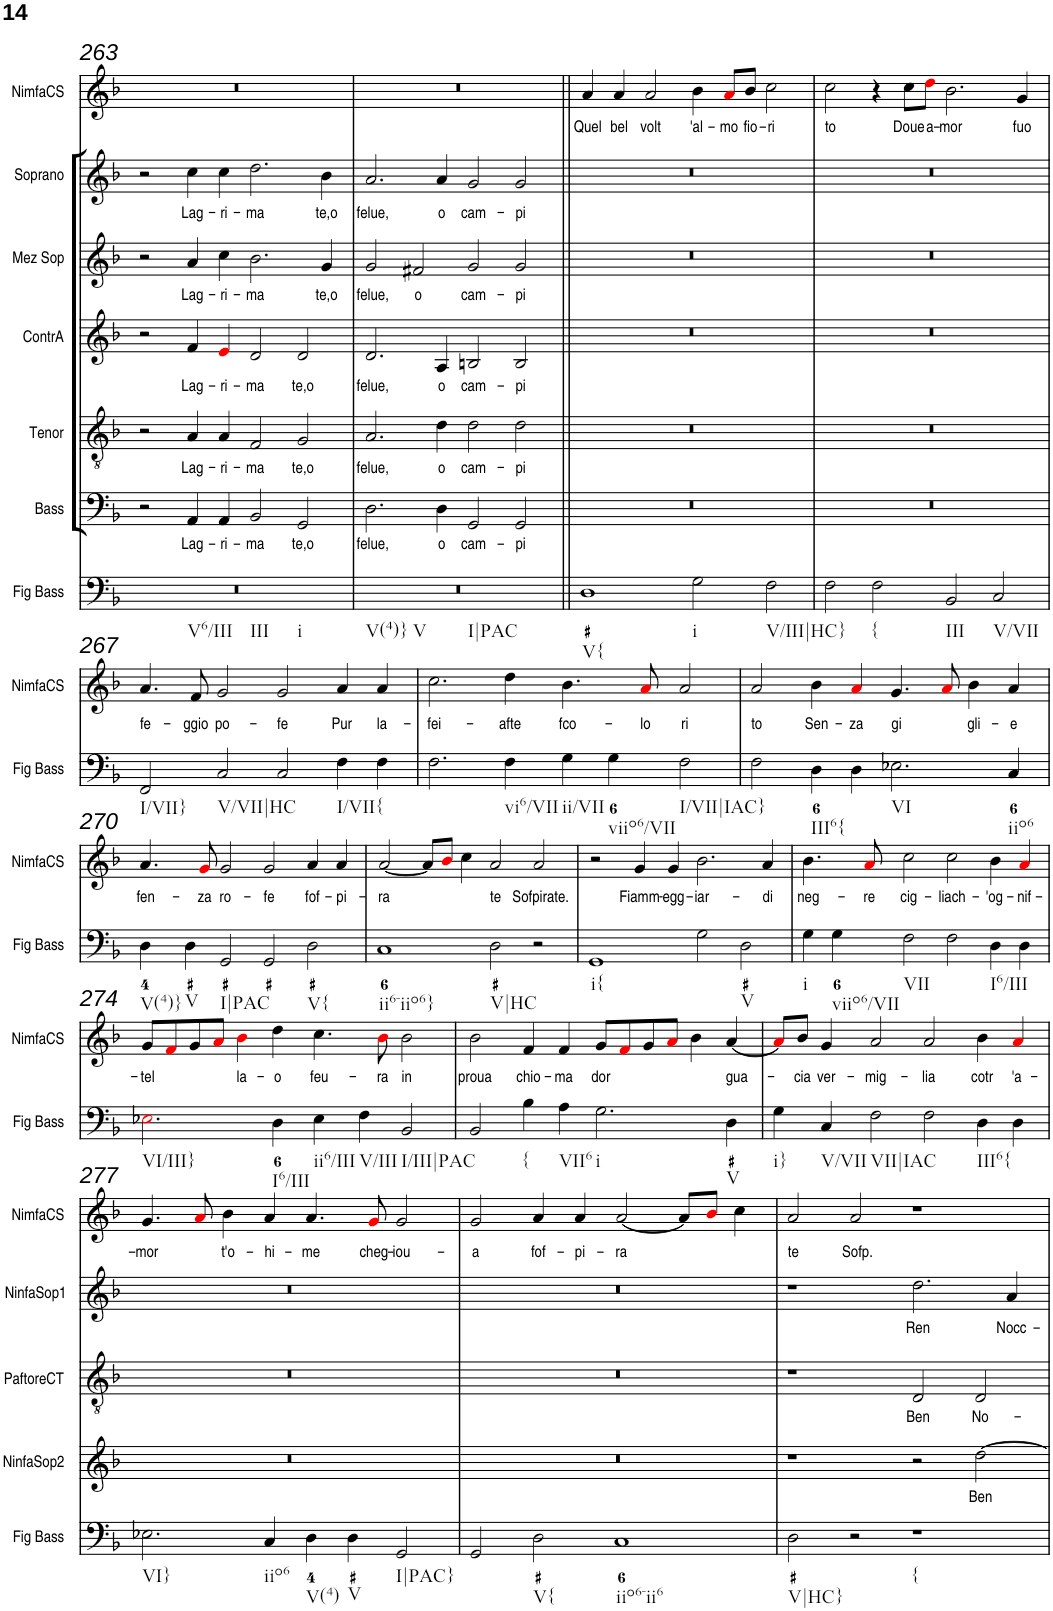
**kern	**kern	**text	**kern	**text	**kern	**text	**kern	**text	**kern	**text	**kern	**text	**kern	**text	**kern	**text	**kern	**text
*part10	*part9	*part9	*part8	*part8	*part7	*part7	*part6	*part6	*part5	*part5	*part4	*part4	*part3	*part3	*part2	*part2	*part1	*part1
*staff10	*staff9	*staff9	*staff8	*staff8	*staff7	*staff7	*staff6	*staff6	*staff5	*staff5	*staff4	*staff4	*staff3	*staff3	*staff2	*staff2	*staff1	*staff1
*I"Fig Bass	*I"NinfaSop2	*	*I"Paftore del Coro	*	*I"Bass	*	*I"Tenor	*	*I"ContrA	*	*I"Mez Sop	*	*I"Soprano	*	*I"NinfaSop1	*	*I"Nimfa del Coro	*
*I'Fig Bass	*I'NinfaSop2	*	*	*	*I'Bass	*	*I'Tenor	*	*I'ContrA	*	*I'Mez Sop	*	*I'Soprano	*	*I'NinfaSop1	*	*	*
!!LO:PB:g=z
*clefF4	*clefG2	*	*clefGv2	*	*clefF4	*	*clefGv2	*	*clefG2	*	*clefG2	*	*clefG2	*	*clefG2	*	*clefG2	*
*k[b-]	*k[b-]	*	*k[b-]	*	*k[b-]	*	*k[b-]	*	*k[b-]	*	*k[b-]	*	*k[b-]	*	*k[b-]	*	*k[b-]	*
*M4/2	*M4/2	*	*M4/2	*	*M4/2	*	*M4/2	*	*M4/2	*	*M4/2	*	*M4/2	*	*M4/2	*	*M4/2	*
=263	=263	=263	=263	=263	=263	=263	=263	=263	=263	=263	=263	=263	=263	=263	=263	=263	=263	=263
!LO:TX:b:t=V6/III	!	!	!	!	!	!	!	!	!	!	!	!	!	!	!	!	!	!
!LO:TX:b:t=III	!	!	!	!	!	!	!	!	!	!	!	!	!	!	!	!	!	!
!LO:TX:b:t=i	!	!	!	!	!	!	!	!	!	!	!	!	!	!	!	!	!	!
0r	0r	.	0r	.	2r	.	2r	.	2r	.	2r	.	2r	.	0r	.	0r	.
!	!	!	!	!	!	!LO:LY:b	!	!LO:LY:b	!	!LO:LY:b	!	!LO:LY:b	!	!LO:LY:b	!	!	!	!
.	.	.	.	.	4AA/	Lag-	4A/	Lag-	4f/	Lag-	4a/	Lag-	4cc\	Lag-	.	.	.	.
!	!	!	!	!	!	!LO:LY:b	!	!LO:LY:b	!	!LO:LY:b	!	!LO:LY:b	!	!LO:LY:b	!	!	!	!
.	.	.	.	.	4AA/	-ri-	4A/	-ri-	4ei/	-ri-	4cc\	-ri-	4cc\	-ri-	.	.	.	.
!	!	!	!	!	!	!LO:LY:b	!	!LO:LY:b	!	!LO:LY:b	!	!LO:LY:b	!	!LO:LY:b	!	!	!	!
.	.	.	.	.	2BB-/	-ma	2F/	-ma	2d/	-ma	2.b-\	-ma	2.dd\	-ma	.	.	.	.
!	!	!	!	!	!	!LO:LY:b	!	!LO:LY:b	!	!LO:LY:b	!	!	!	!	!	!	!	!
.	.	.	.	.	2GG/	te,o	2G/	te,o	2d/	te,o	.	.	.	.	.	.	.	.
!	!	!	!	!	!	!	!	!	!	!	!	!LO:LY:b	!	!LO:LY:b	!	!	!	!
.	.	.	.	.	.	.	.	.	.	.	4g/	te,o	4b-\	te,o	.	.	.	.
=264	=264	=264	=264	=264	=264	=264	=264	=264	=264	=264	=264	=264	=264	=264	=264	=264	=264	=264
!LO:TX:b:t=V(4)}	!	!	!	!	!	!	!	!	!	!	!	!	!	!	!	!	!	!
!LO:TX:b:t=V	!	!	!	!	!	!	!	!	!	!	!	!	!	!	!	!	!	!
!LO:TX:b:t=I|PAC	!	!	!	!	!	!	!	!	!	!	!	!	!	!	!	!	!	!
!	!	!	!	!	!	!LO:LY:b	!	!LO:LY:b	!	!LO:LY:b	!	!LO:LY:b	!	!LO:LY:b	!	!	!	!
0r	0r	.	0r	.	2.D\	felue,	2.A/	felue,	2.d/	felue,	2g/	felue,	2.a/	felue,	0r	.	0r	.
!	!	!	!	!	!	!	!	!	!	!	!	!LO:LY:b	!	!	!	!	!	!
.	.	.	.	.	.	.	.	.	.	.	2f#X/	o	.	.	.	.	.	.
!	!	!	!	!	!	!LO:LY:b	!	!LO:LY:b	!	!LO:LY:b	!	!	!	!LO:LY:b	!	!	!	!
.	.	.	.	.	4D\	o	4d\	o	4A/	o	.	.	4a/	o	.	.	.	.
!	!	!	!	!	!	!LO:LY:b	!	!LO:LY:b	!	!LO:LY:b	!	!LO:LY:b	!	!LO:LY:b	!	!	!	!
.	.	.	.	.	2GG/	cam-	2d\	cam-	2Bn/	cam-	2g/	cam-	2g/	cam-	.	.	.	.
!	!	!	!	!	!	!LO:LY:b	!	!LO:LY:b	!	!LO:LY:b	!	!LO:LY:b	!	!LO:LY:b	!	!	!	!
.	.	.	.	.	2GG/	-pi	2d\	-pi	2B/	-pi	2g/	-pi	2g/	-pi	.	.	.	.
=265||	=265||	=265||	=265||	=265||	=265||	=265||	=265||	=265||	=265||	=265||	=265||	=265||	=265||	=265||	=265||	=265||	=265||	=265||
!LO:TX:b:t=V{	!	!	!	!	!	!	!	!	!	!	!	!	!	!	!	!	!	!
!	!	!	!	!	!	!	!	!	!	!	!	!	!	!	!	!	!	!LO:LY:b
1D	0r	.	0r	.	0r	.	0r	.	0r	.	0r	.	0r	.	0r	.	4a/	Quel
!	!	!	!	!	!	!	!	!	!	!	!	!	!	!	!	!	!	!LO:LY:b
.	.	.	.	.	.	.	.	.	.	.	.	.	.	.	.	.	4a/	bel
!	!	!	!	!	!	!	!	!	!	!	!	!	!	!	!	!	!	!LO:LY:b
.	.	.	.	.	.	.	.	.	.	.	.	.	.	.	.	.	2a/	volt
!LO:TX:b:t=i	!	!	!	!	!	!	!	!	!	!	!	!	!	!	!	!	!	!
!	!	!	!	!	!	!	!	!	!	!	!	!	!	!	!	!	!	!LO:LY:b
2G\	.	.	.	.	.	.	.	.	.	.	.	.	.	.	.	.	4b-\	'al-
!	!	!	!	!	!	!	!	!	!	!	!	!	!	!	!	!	!	!LO:LY:b
.	.	.	.	.	.	.	.	.	.	.	.	.	.	.	.	.	8ai/L	-mo
!	!	!	!	!	!	!	!	!	!	!	!	!	!	!	!	!	!	!LO:LY:b
.	.	.	.	.	.	.	.	.	.	.	.	.	.	.	.	.	8b-/J	fio-
!LO:TX:b:t=V/III|HC}	!	!	!	!	!	!	!	!	!	!	!	!	!	!	!	!	!	!
!	!	!	!	!	!	!	!	!	!	!	!	!	!	!	!	!	!	!LO:LY:b
2F\	.	.	.	.	.	.	.	.	.	.	.	.	.	.	.	.	2cc\	-ri
=266	=266	=266	=266	=266	=266	=266	=266	=266	=266	=266	=266	=266	=266	=266	=266	=266	=266	=266
!	!	!	!	!	!	!	!	!	!	!	!	!	!	!	!	!	!	!LO:LY:b
2F\	0r	.	0r	.	0r	.	0r	.	0r	.	0r	.	0r	.	0r	.	2cc\	to
!LO:TX:b:t={	!	!	!	!	!	!	!	!	!	!	!	!	!	!	!	!	!	!
2F\	.	.	.	.	.	.	.	.	.	.	.	.	.	.	.	.	4r	.
!	!	!	!	!	!	!	!	!	!	!	!	!	!	!	!	!	!	!LO:LY:b
.	.	.	.	.	.	.	.	.	.	.	.	.	.	.	.	.	8cc\L	Doue
!	!	!	!	!	!	!	!	!	!	!	!	!	!	!	!	!	!	!LO:LY:b
.	.	.	.	.	.	.	.	.	.	.	.	.	.	.	.	.	8ddi\J	a-
!LO:TX:b:t=III	!	!	!	!	!	!	!	!	!	!	!	!	!	!	!	!	!	!
!	!	!	!	!	!	!	!	!	!	!	!	!	!	!	!	!	!	!LO:LY:b
2BB-/	.	.	.	.	.	.	.	.	.	.	.	.	.	.	.	.	2.b-\	-mor
!LO:TX:b:t=V/VII	!	!	!	!	!	!	!	!	!	!	!	!	!	!	!	!	!	!
2C/	.	.	.	.	.	.	.	.	.	.	.	.	.	.	.	.	.	.
!	!	!	!	!	!	!	!	!	!	!	!	!	!	!	!	!	!	!LO:LY:b
.	.	.	.	.	.	.	.	.	.	.	.	.	.	.	.	.	4g/	fuo
!!LO:LB:g=z
=267	=267	=267	=267	=267	=267	=267	=267	=267	=267	=267	=267	=267	=267	=267	=267	=267	=267	=267
!LO:TX:b:t=I/VII}	!	!	!	!	!	!	!	!	!	!	!	!	!	!	!	!	!	!
!	!	!	!	!	!	!	!	!	!	!	!	!	!	!	!	!	!	!LO:LY:b
2FF/	0r	.	0r	.	0r	.	0r	.	0r	.	0r	.	0r	.	0r	.	4.a/	fe-
!	!	!	!	!	!	!	!	!	!	!	!	!	!	!	!	!	!	!LO:LY:b
.	.	.	.	.	.	.	.	.	.	.	.	.	.	.	.	.	8f/	-ggio
!LO:TX:b:t=V/VII|HC	!	!	!	!	!	!	!	!	!	!	!	!	!	!	!	!	!	!
!	!	!	!	!	!	!	!	!	!	!	!	!	!	!	!	!	!	!LO:LY:b
2C/	.	.	.	.	.	.	.	.	.	.	.	.	.	.	.	.	2g/	po-
!	!	!	!	!	!	!	!	!	!	!	!	!	!	!	!	!	!	!LO:LY:b
2C/	.	.	.	.	.	.	.	.	.	.	.	.	.	.	.	.	2g/	-fe
!LO:TX:b:t=I/VII{	!	!	!	!	!	!	!	!	!	!	!	!	!	!	!	!	!	!
!	!	!	!	!	!	!	!	!	!	!	!	!	!	!	!	!	!	!LO:LY:b
4F\	.	.	.	.	.	.	.	.	.	.	.	.	.	.	.	.	4a/	Pur
!	!	!	!	!	!	!	!	!	!	!	!	!	!	!	!	!	!	!LO:LY:b
4F\	.	.	.	.	.	.	.	.	.	.	.	.	.	.	.	.	4a/	la-
=268	=268	=268	=268	=268	=268	=268	=268	=268	=268	=268	=268	=268	=268	=268	=268	=268	=268	=268
!	!	!	!	!	!	!	!	!	!	!	!	!	!	!	!	!	!	!LO:LY:b
2.F\	0r	.	0r	.	0r	.	0r	.	0r	.	0r	.	0r	.	0r	.	2.cc\	-fei-
!LO:TX:b:t=vi6/VII	!	!	!	!	!	!	!	!	!	!	!	!	!	!	!	!	!	!
!	!	!	!	!	!	!	!	!	!	!	!	!	!	!	!	!	!	!LO:LY:b
4F\	.	.	.	.	.	.	.	.	.	.	.	.	.	.	.	.	4dd\	-afte
!LO:TX:b:t=ii/VII	!	!	!	!	!	!	!	!	!	!	!	!	!	!	!	!	!	!
!	!	!	!	!	!	!	!	!	!	!	!	!	!	!	!	!	!	!LO:LY:b
4G\	.	.	.	.	.	.	.	.	.	.	.	.	.	.	.	.	4.b-\	fco-
!LO:TX:b:t=viio6/VII	!	!	!	!	!	!	!	!	!	!	!	!	!	!	!	!	!	!
4G\	.	.	.	.	.	.	.	.	.	.	.	.	.	.	.	.	.	.
!	!	!	!	!	!	!	!	!	!	!	!	!	!	!	!	!	!	!LO:LY:b
.	.	.	.	.	.	.	.	.	.	.	.	.	.	.	.	.	8ai/	-lo
!LO:TX:b:t=I/VII|IAC}	!	!	!	!	!	!	!	!	!	!	!	!	!	!	!	!	!	!
!	!	!	!	!	!	!	!	!	!	!	!	!	!	!	!	!	!	!LO:LY:b
2F\	.	.	.	.	.	.	.	.	.	.	.	.	.	.	.	.	2a/	ri
=269	=269	=269	=269	=269	=269	=269	=269	=269	=269	=269	=269	=269	=269	=269	=269	=269	=269	=269
!	!	!	!	!	!	!	!	!	!	!	!	!	!	!	!	!	!	!LO:LY:b
2F\	0r	.	0r	.	0r	.	0r	.	0r	.	0r	.	0r	.	0r	.	2a/	to
!LO:TX:b:t=III6{	!	!	!	!	!	!	!	!	!	!	!	!	!	!	!	!	!	!
!	!	!	!	!	!	!	!	!	!	!	!	!	!	!	!	!	!	!LO:LY:b
4D\	.	.	.	.	.	.	.	.	.	.	.	.	.	.	.	.	4b-\	Sen-
!	!	!	!	!	!	!	!	!	!	!	!	!	!	!	!	!	!	!LO:LY:b
4D\	.	.	.	.	.	.	.	.	.	.	.	.	.	.	.	.	4ai/	-za
!LO:TX:b:t=VI	!	!	!	!	!	!	!	!	!	!	!	!	!	!	!	!	!	!
!	!	!	!	!	!	!	!	!	!	!	!	!	!	!	!	!	!	!LO:LY:b
2.E-X\	.	.	.	.	.	.	.	.	.	.	.	.	.	.	.	.	4.g/	gi
.	.	.	.	.	.	.	.	.	.	.	.	.	.	.	.	.	8ai/	.
!	!	!	!	!	!	!	!	!	!	!	!	!	!	!	!	!	!	!LO:LY:b
.	.	.	.	.	.	.	.	.	.	.	.	.	.	.	.	.	4b-\	gli-
!LO:TX:b:t=iio6	!	!	!	!	!	!	!	!	!	!	!	!	!	!	!	!	!	!
!	!	!	!	!	!	!	!	!	!	!	!	!	!	!	!	!	!	!LO:LY:b
4C/	.	.	.	.	.	.	.	.	.	.	.	.	.	.	.	.	4a/	-e
!!LO:LB:g=z
=270	=270	=270	=270	=270	=270	=270	=270	=270	=270	=270	=270	=270	=270	=270	=270	=270	=270	=270
!LO:TX:b:t=V(4)}	!	!	!	!	!	!	!	!	!	!	!	!	!	!	!	!	!	!
!	!	!	!	!	!	!	!	!	!	!	!	!	!	!	!	!	!	!LO:LY:b
4D\	0r	.	0r	.	0r	.	0r	.	0r	.	0r	.	0r	.	0r	.	4.a/	fen-
!LO:TX:b:t=V	!	!	!	!	!	!	!	!	!	!	!	!	!	!	!	!	!	!
4D\	.	.	.	.	.	.	.	.	.	.	.	.	.	.	.	.	.	.
!	!	!	!	!	!	!	!	!	!	!	!	!	!	!	!	!	!	!LO:LY:b
.	.	.	.	.	.	.	.	.	.	.	.	.	.	.	.	.	8gi/	-za
!LO:TX:b:t=I|PAC	!	!	!	!	!	!	!	!	!	!	!	!	!	!	!	!	!	!
!	!	!	!	!	!	!	!	!	!	!	!	!	!	!	!	!	!	!LO:LY:b
2GG/	.	.	.	.	.	.	.	.	.	.	.	.	.	.	.	.	2g/	ro-
!	!	!	!	!	!	!	!	!	!	!	!	!	!	!	!	!	!	!LO:LY:b
2GG/	.	.	.	.	.	.	.	.	.	.	.	.	.	.	.	.	2g/	-fe
!LO:TX:b:t=V{	!	!	!	!	!	!	!	!	!	!	!	!	!	!	!	!	!	!
!	!	!	!	!	!	!	!	!	!	!	!	!	!	!	!	!	!	!LO:LY:b
2D\	.	.	.	.	.	.	.	.	.	.	.	.	.	.	.	.	4a/	fof-
!	!	!	!	!	!	!	!	!	!	!	!	!	!	!	!	!	!	!LO:LY:b
.	.	.	.	.	.	.	.	.	.	.	.	.	.	.	.	.	4a/	-pi-
=271	=271	=271	=271	=271	=271	=271	=271	=271	=271	=271	=271	=271	=271	=271	=271	=271	=271	=271
!LO:TX:b:t=ii6-iio6}	!	!	!	!	!	!	!	!	!	!	!	!	!	!	!	!	!	!
!	!	!	!	!	!	!	!	!	!	!	!	!	!	!	!	!	!	!LO:LY:b
1C	0r	.	0r	.	0r	.	0r	.	0r	.	0r	.	0r	.	0r	.	[2a/	-ra
.	.	.	.	.	.	.	.	.	.	.	.	.	.	.	.	.	8a/L]	.
.	.	.	.	.	.	.	.	.	.	.	.	.	.	.	.	.	8b-i/J	.
.	.	.	.	.	.	.	.	.	.	.	.	.	.	.	.	.	4cc\	.
!LO:TX:b:t=V|HC	!	!	!	!	!	!	!	!	!	!	!	!	!	!	!	!	!	!
!	!	!	!	!	!	!	!	!	!	!	!	!	!	!	!	!	!	!LO:LY:b
2D\	.	.	.	.	.	.	.	.	.	.	.	.	.	.	.	.	2a/	te
!	!	!	!	!	!	!	!	!	!	!	!	!	!	!	!	!	!	!LO:LY:b
2r	.	.	.	.	.	.	.	.	.	.	.	.	.	.	.	.	2a/	Sofpirate.
=272	=272	=272	=272	=272	=272	=272	=272	=272	=272	=272	=272	=272	=272	=272	=272	=272	=272	=272
!LO:TX:b:t=i{	!	!	!	!	!	!	!	!	!	!	!	!	!	!	!	!	!	!
1GG	0r	.	0r	.	0r	.	0r	.	0r	.	0r	.	0r	.	0r	.	2r	.
!	!	!	!	!	!	!	!	!	!	!	!	!	!	!	!	!	!	!LO:LY:b
.	.	.	.	.	.	.	.	.	.	.	.	.	.	.	.	.	4g/	Fiamm-
!	!	!	!	!	!	!	!	!	!	!	!	!	!	!	!	!	!	!LO:LY:b
.	.	.	.	.	.	.	.	.	.	.	.	.	.	.	.	.	4g/	-egg-
!	!	!	!	!	!	!	!	!	!	!	!	!	!	!	!	!	!	!LO:LY:b
2G\	.	.	.	.	.	.	.	.	.	.	.	.	.	.	.	.	2.b-\	-iar-
!LO:TX:b:t=V	!	!	!	!	!	!	!	!	!	!	!	!	!	!	!	!	!	!
2D\	.	.	.	.	.	.	.	.	.	.	.	.	.	.	.	.	.	.
!	!	!	!	!	!	!	!	!	!	!	!	!	!	!	!	!	!	!LO:LY:b
.	.	.	.	.	.	.	.	.	.	.	.	.	.	.	.	.	4a/	-di
=273	=273	=273	=273	=273	=273	=273	=273	=273	=273	=273	=273	=273	=273	=273	=273	=273	=273	=273
!LO:TX:b:t=i	!	!	!	!	!	!	!	!	!	!	!	!	!	!	!	!	!	!
!	!	!	!	!	!	!	!	!	!	!	!	!	!	!	!	!	!	!LO:LY:b
4G\	0r	.	0r	.	0r	.	0r	.	0r	.	0r	.	0r	.	0r	.	4.b-\	neg-
!LO:TX:b:t=viio6/VII	!	!	!	!	!	!	!	!	!	!	!	!	!	!	!	!	!	!
4G\	.	.	.	.	.	.	.	.	.	.	.	.	.	.	.	.	.	.
!	!	!	!	!	!	!	!	!	!	!	!	!	!	!	!	!	!	!LO:LY:b
.	.	.	.	.	.	.	.	.	.	.	.	.	.	.	.	.	8ai/	-re
!LO:TX:b:t=VII	!	!	!	!	!	!	!	!	!	!	!	!	!	!	!	!	!	!
!	!	!	!	!	!	!	!	!	!	!	!	!	!	!	!	!	!	!LO:LY:b
2F\	.	.	.	.	.	.	.	.	.	.	.	.	.	.	.	.	2cc\	cig-
!	!	!	!	!	!	!	!	!	!	!	!	!	!	!	!	!	!	!LO:LY:b
2F\	.	.	.	.	.	.	.	.	.	.	.	.	.	.	.	.	2cc\	-liach-
!LO:TX:b:t=I6/III	!	!	!	!	!	!	!	!	!	!	!	!	!	!	!	!	!	!
!	!	!	!	!	!	!	!	!	!	!	!	!	!	!	!	!	!	!LO:LY:b
4D\	.	.	.	.	.	.	.	.	.	.	.	.	.	.	.	.	4b-\	-'og-
!	!	!	!	!	!	!	!	!	!	!	!	!	!	!	!	!	!	!LO:LY:b
4D\	.	.	.	.	.	.	.	.	.	.	.	.	.	.	.	.	4ai/	-nif-
!!LO:LB:g=z
=274	=274	=274	=274	=274	=274	=274	=274	=274	=274	=274	=274	=274	=274	=274	=274	=274	=274	=274
!LO:TX:b:t=VI/III}	!	!	!	!	!	!	!	!	!	!	!	!	!	!	!	!	!	!
!	!	!	!	!	!	!	!	!	!	!	!	!	!	!	!	!	!	!LO:LY:b
2.E-Xi\	0r	.	0r	.	0r	.	0r	.	0r	.	0r	.	0r	.	0r	.	8g/L	-tel
.	.	.	.	.	.	.	.	.	.	.	.	.	.	.	.	.	8fi/	.
.	.	.	.	.	.	.	.	.	.	.	.	.	.	.	.	.	8g/	.
.	.	.	.	.	.	.	.	.	.	.	.	.	.	.	.	.	8ai/J	.
!	!	!	!	!	!	!	!	!	!	!	!	!	!	!	!	!	!	!LO:LY:b
.	.	.	.	.	.	.	.	.	.	.	.	.	.	.	.	.	4b-i\	la-
!LO:TX:b:t=I6/III	!	!	!	!	!	!	!	!	!	!	!	!	!	!	!	!	!	!
!	!	!	!	!	!	!	!	!	!	!	!	!	!	!	!	!	!	!LO:LY:b
4D\	.	.	.	.	.	.	.	.	.	.	.	.	.	.	.	.	4dd\	-o
!LO:TX:b:t=ii6/III	!	!	!	!	!	!	!	!	!	!	!	!	!	!	!	!	!	!
!	!	!	!	!	!	!	!	!	!	!	!	!	!	!	!	!	!	!LO:LY:b
4E-\	.	.	.	.	.	.	.	.	.	.	.	.	.	.	.	.	4.cc\	feu-
!LO:TX:b:t=V/III	!	!	!	!	!	!	!	!	!	!	!	!	!	!	!	!	!	!
4F\	.	.	.	.	.	.	.	.	.	.	.	.	.	.	.	.	.	.
!	!	!	!	!	!	!	!	!	!	!	!	!	!	!	!	!	!	!LO:LY:b
.	.	.	.	.	.	.	.	.	.	.	.	.	.	.	.	.	8b-i\	-ra
!LO:TX:b:t=I/III|PAC	!	!	!	!	!	!	!	!	!	!	!	!	!	!	!	!	!	!
!	!	!	!	!	!	!	!	!	!	!	!	!	!	!	!	!	!	!LO:LY:b
2BB-/	.	.	.	.	.	.	.	.	.	.	.	.	.	.	.	.	2b-\	in
=275	=275	=275	=275	=275	=275	=275	=275	=275	=275	=275	=275	=275	=275	=275	=275	=275	=275	=275
!	!	!	!	!	!	!	!	!	!	!	!	!	!	!	!	!	!	!LO:LY:b
2BB-/	0r	.	0r	.	0r	.	0r	.	0r	.	0r	.	0r	.	0r	.	2b-\	proua
!LO:TX:b:t={	!	!	!	!	!	!	!	!	!	!	!	!	!	!	!	!	!	!
!	!	!	!	!	!	!	!	!	!	!	!	!	!	!	!	!	!	!LO:LY:b
4B-\	.	.	.	.	.	.	.	.	.	.	.	.	.	.	.	.	4f/	chio-
!LO:TX:b:t=VII6	!	!	!	!	!	!	!	!	!	!	!	!	!	!	!	!	!	!
!	!	!	!	!	!	!	!	!	!	!	!	!	!	!	!	!	!	!LO:LY:b
4A\	.	.	.	.	.	.	.	.	.	.	.	.	.	.	.	.	4f/	-ma
!LO:TX:b:t=i	!	!	!	!	!	!	!	!	!	!	!	!	!	!	!	!	!	!
!	!	!	!	!	!	!	!	!	!	!	!	!	!	!	!	!	!	!LO:LY:b
2.G\	.	.	.	.	.	.	.	.	.	.	.	.	.	.	.	.	8g/L	dor
.	.	.	.	.	.	.	.	.	.	.	.	.	.	.	.	.	8fi/	.
.	.	.	.	.	.	.	.	.	.	.	.	.	.	.	.	.	8g/	.
.	.	.	.	.	.	.	.	.	.	.	.	.	.	.	.	.	8ai/J	.
.	.	.	.	.	.	.	.	.	.	.	.	.	.	.	.	.	4b-\	.
!LO:TX:b:t=V	!	!	!	!	!	!	!	!	!	!	!	!	!	!	!	!	!	!
!	!	!	!	!	!	!	!	!	!	!	!	!	!	!	!	!	!	!LO:LY:b
4D\	.	.	.	.	.	.	.	.	.	.	.	.	.	.	.	.	[4a/	gua-
=276	=276	=276	=276	=276	=276	=276	=276	=276	=276	=276	=276	=276	=276	=276	=276	=276	=276	=276
!LO:TX:b:t=i}	!	!	!	!	!	!	!	!	!	!	!	!	!	!	!	!	!	!
4G\	0r	.	0r	.	0r	.	0r	.	0r	.	0r	.	0r	.	0r	.	8ai/L]	.
!	!	!	!	!	!	!	!	!	!	!	!	!	!	!	!	!	!	!LO:LY:b
.	.	.	.	.	.	.	.	.	.	.	.	.	.	.	.	.	8b-/J	-cia
!LO:TX:b:t=V/VII	!	!	!	!	!	!	!	!	!	!	!	!	!	!	!	!	!	!
!	!	!	!	!	!	!	!	!	!	!	!	!	!	!	!	!	!	!LO:LY:b
4C/	.	.	.	.	.	.	.	.	.	.	.	.	.	.	.	.	4g/	ver-
!LO:TX:b:t=VII|IAC	!	!	!	!	!	!	!	!	!	!	!	!	!	!	!	!	!	!
!	!	!	!	!	!	!	!	!	!	!	!	!	!	!	!	!	!	!LO:LY:b
2F\	.	.	.	.	.	.	.	.	.	.	.	.	.	.	.	.	2a/	-mig-
!	!	!	!	!	!	!	!	!	!	!	!	!	!	!	!	!	!	!LO:LY:b
2F\	.	.	.	.	.	.	.	.	.	.	.	.	.	.	.	.	2a/	-lia
!LO:TX:b:t=III6{	!	!	!	!	!	!	!	!	!	!	!	!	!	!	!	!	!	!
!	!	!	!	!	!	!	!	!	!	!	!	!	!	!	!	!	!	!LO:LY:b
4D\	.	.	.	.	.	.	.	.	.	.	.	.	.	.	.	.	4b-\	cotr
!	!	!	!	!	!	!	!	!	!	!	!	!	!	!	!	!	!	!LO:LY:b
4D\	.	.	.	.	.	.	.	.	.	.	.	.	.	.	.	.	4ai/	'a-
!!LO:LB:g=z
=277	=277	=277	=277	=277	=277	=277	=277	=277	=277	=277	=277	=277	=277	=277	=277	=277	=277	=277
!LO:TX:b:t=VI}	!	!	!	!	!	!	!	!	!	!	!	!	!	!	!	!	!	!
!	!	!	!	!	!	!	!	!	!	!	!	!	!	!	!	!	!	!LO:LY:b
2.E-X\	0r	.	0r	.	0r	.	0r	.	0r	.	0r	.	0r	.	0r	.	4.g/	-mor
.	.	.	.	.	.	.	.	.	.	.	.	.	.	.	.	.	8ai/	.
!	!	!	!	!	!	!	!	!	!	!	!	!	!	!	!	!	!	!LO:LY:b
.	.	.	.	.	.	.	.	.	.	.	.	.	.	.	.	.	4b-\	t'o-
!LO:TX:b:t=iio6	!	!	!	!	!	!	!	!	!	!	!	!	!	!	!	!	!	!
!	!	!	!	!	!	!	!	!	!	!	!	!	!	!	!	!	!	!LO:LY:b
4C/	.	.	.	.	.	.	.	.	.	.	.	.	.	.	.	.	4a/	-hi-
!LO:TX:b:t=V(4)	!	!	!	!	!	!	!	!	!	!	!	!	!	!	!	!	!	!
!	!	!	!	!	!	!	!	!	!	!	!	!	!	!	!	!	!	!LO:LY:b
4D\	.	.	.	.	.	.	.	.	.	.	.	.	.	.	.	.	4.a/	-me
!LO:TX:b:t=V	!	!	!	!	!	!	!	!	!	!	!	!	!	!	!	!	!	!
4D\	.	.	.	.	.	.	.	.	.	.	.	.	.	.	.	.	.	.
!	!	!	!	!	!	!	!	!	!	!	!	!	!	!	!	!	!	!LO:LY:b
.	.	.	.	.	.	.	.	.	.	.	.	.	.	.	.	.	8gi/	cheg-
!LO:TX:b:t=I|PAC}	!	!	!	!	!	!	!	!	!	!	!	!	!	!	!	!	!	!
!	!	!	!	!	!	!	!	!	!	!	!	!	!	!	!	!	!	!LO:LY:b
2GG/	.	.	.	.	.	.	.	.	.	.	.	.	.	.	.	.	2g/	-iou-
=278	=278	=278	=278	=278	=278	=278	=278	=278	=278	=278	=278	=278	=278	=278	=278	=278	=278	=278
!	!	!	!	!	!	!	!	!	!	!	!	!	!	!	!	!	!	!LO:LY:b
2GG/	0r	.	0r	.	0r	.	0r	.	0r	.	0r	.	0r	.	0r	.	2g/	-a
!LO:TX:b:t=V{	!	!	!	!	!	!	!	!	!	!	!	!	!	!	!	!	!	!
!	!	!	!	!	!	!	!	!	!	!	!	!	!	!	!	!	!	!LO:LY:b
2D\	.	.	.	.	.	.	.	.	.	.	.	.	.	.	.	.	4a/	fof-
!	!	!	!	!	!	!	!	!	!	!	!	!	!	!	!	!	!	!LO:LY:b
.	.	.	.	.	.	.	.	.	.	.	.	.	.	.	.	.	4a/	-pi-
!LO:TX:b:t=iio6-ii6	!	!	!	!	!	!	!	!	!	!	!	!	!	!	!	!	!	!
!	!	!	!	!	!	!	!	!	!	!	!	!	!	!	!	!	!	!LO:LY:b
1C	.	.	.	.	.	.	.	.	.	.	.	.	.	.	.	.	[2a/	-ra
.	.	.	.	.	.	.	.	.	.	.	.	.	.	.	.	.	8a/L]	.
.	.	.	.	.	.	.	.	.	.	.	.	.	.	.	.	.	8b-i/J	.
.	.	.	.	.	.	.	.	.	.	.	.	.	.	.	.	.	4cc\	.
=279	=279	=279	=279	=279	=279	=279	=279	=279	=279	=279	=279	=279	=279	=279	=279	=279	=279	=279
!LO:TX:b:t=V|HC}	!	!	!	!	!	!	!	!	!	!	!	!	!	!	!	!	!	!
!	!	!	!	!	!	!	!	!	!	!	!	!	!	!	!	!	!	!LO:LY:b
2D\	1r	.	1r	.	0r	.	0r	.	0r	.	0r	.	0r	.	1r	.	2a/	te
!	!	!	!	!	!	!	!	!	!	!	!	!	!	!	!	!	!	!LO:LY:b
2r	.	.	.	.	.	.	.	.	.	.	.	.	.	.	.	.	2a/	Sofp.
!LO:TX:b:t={	!	!	!	!	!	!	!	!	!	!	!	!	!	!	!	!	!	!
!	!	!	!	!LO:LY:b	!	!	!	!	!	!	!	!	!	!	!	!LO:LY:b	!	!
1r	2r	.	2D/	Ben	.	.	.	.	.	.	.	.	.	.	2.dd\	Ren	1r	.
!	!	!LO:LY:b	!	!LO:LY:b	!	!	!	!	!	!	!	!	!	!	!	!	!	!
.	[2dd\	Ben	2D/	No-	.	.	.	.	.	.	.	.	.	.	.	.	.	.
!	!	!	!	!	!	!	!	!	!	!	!	!	!	!	!	!LO:LY:b	!	!
.	.	.	.	.	.	.	.	.	.	.	.	.	.	.	4a/	Nocc-	.	.
=	=	=	=	=	=	=	=	=	=	=	=	=	=	=	=	=	=	=
*-	*-	*-	*-	*-	*-	*-	*-	*-	*-	*-	*-	*-	*-	*-	*-	*-	*-	*-
